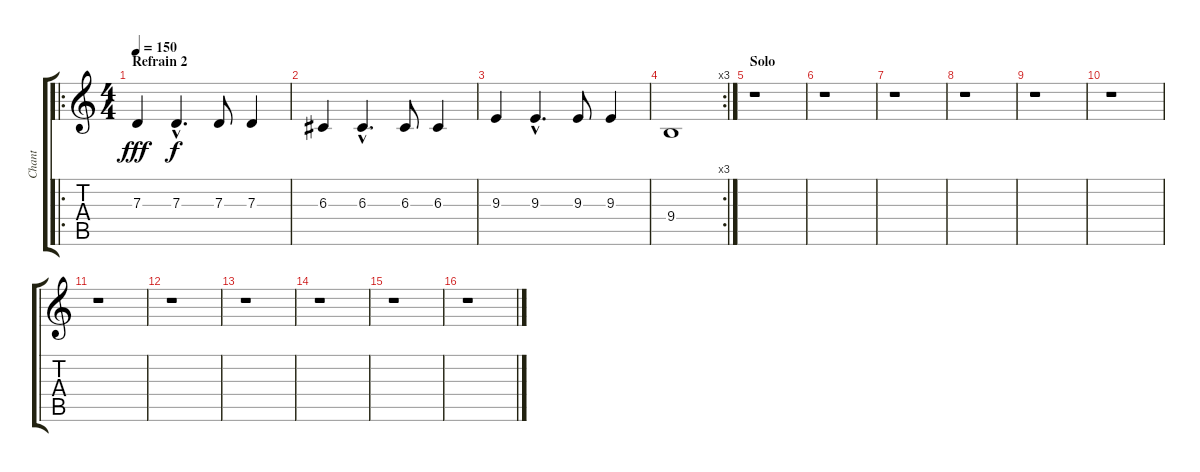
\track ("Chant" "Chant") {instrument lead6voice}
\staff {score tabs}
\tuning (E4 B3 G3 D3 A2 E2) {hide}
\ro
\ts (4 4)
\section ("" "Refrain 2")
\tempo 150
\clef g2
\ks c
7.3.4{dy fff} 7.3{hac}.4{d dy f} 7.3.8 7.3.4 |
6.3.4 6.3{hac}.4{d} 6.3.8 6.3.4 |
9.3.4 9.3{hac}.4{d} 9.3.8 9.3.4 |
\rc 3
9.4.1 |
\section ("" "Solo")
r.1 |
r.1 |
r.1 |
r.1 |
r.1 |
r.1 |
r.1 |
r.1 |
r.1 |
r.1 |
r.1 |
r.1
